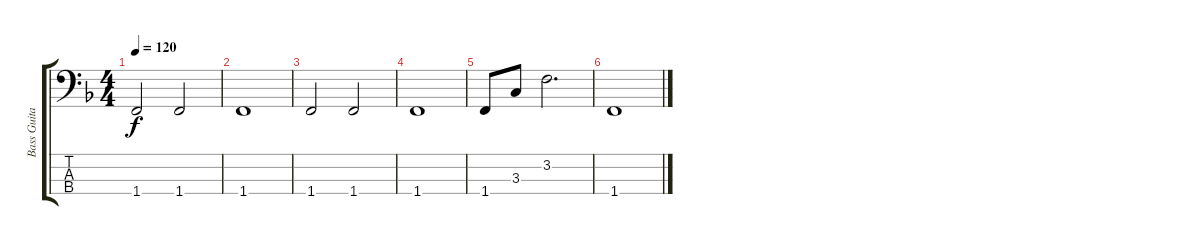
\track ("Bass Guitar" "Bass Guita") {instrument acousticbass}
\staff {score tabs}
\tuning (G2 D2 A1 E1) {hide}
\ts (4 4)
\tempo 120
\clef f4
\ks f
1.4.2{dy f} 1.4.2 |
1.4.1 |
1.4.2 1.4.2 |
1.4.1 |
1.4.8 3.3.8 3.2.2{d} |
1.4.1
